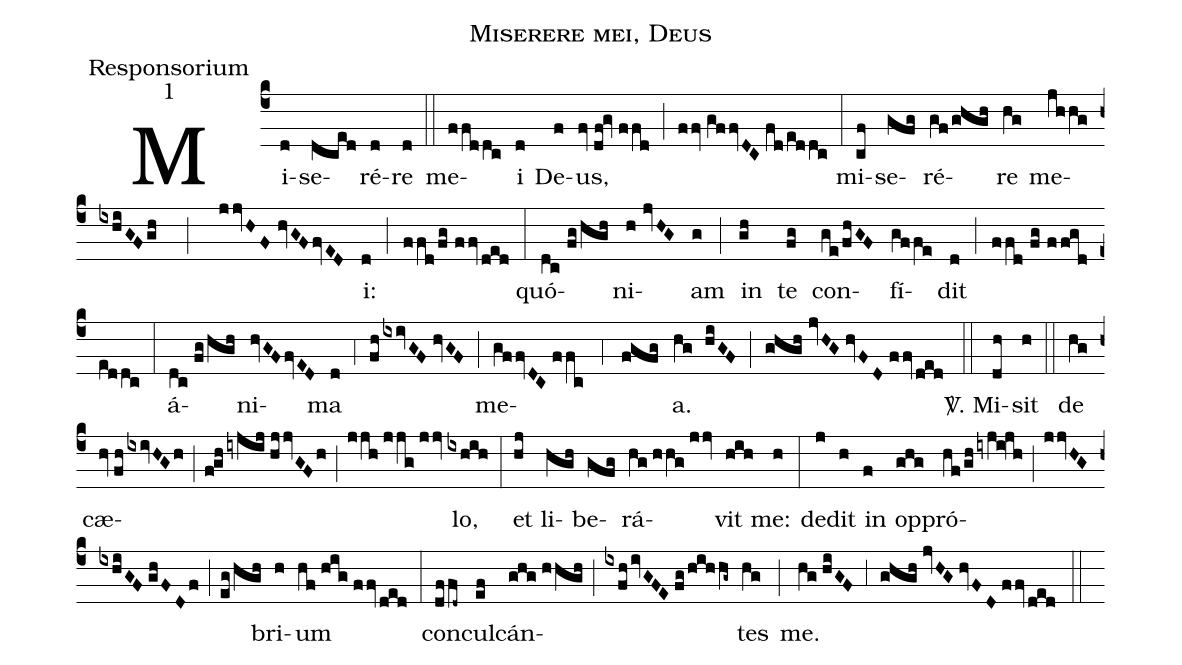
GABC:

name:Miserere mei, Deus;
office-part:Responsorium;
mode:1;
%%
(c4) Mi(d)se(dced)ré(d)re(d) (::)
me(ffddc)i(d) De(f)us,(fv//df!gv//ffd) (;) (ffv//gffvDC//fd/eddc) (:)
mi(cf)se(gfg)ré(gf/ghgh)re(hg) me(jhhg/ixhiGF/gh;jjvHF//hvGF/fvED)i:(d) (;) (ffd/fg//ffv/ded) (:)
quó(dc//fg/hgh)ni(h//jvHG)am(g) (;) in(gh) te(fg) con(ge/fhGF)fí(gffe)dit(d) (;) (ffd//fg//ffgd//eddc) (:)
á(dc//fg/hgh)ni(hvGF/fvED)ma(d) (,4) (fh/ixivGF//hvGF) (;) me(gffvDC//ffc,4fgfg)a.(hg hiGF) (;) (ghgh//jvHG//hvFD//ffv/ded) (::)

<sp>V/</sp>. Mi(dh)sit(h) (::)
de(hg) cæ(hv//fh/ixivHGh;f!gh/iyjij//hjjvGFh;jjh//jjg//jjv)lo,(ixhih) (:)
et(hj) li(hgh)be(gfg)rá(hg//hhg//jjv)vit(hih) me:(h) (:)
de(j)dit(h) in(f) op(ghg)pró(hf/gh/iyji!jh;jjvHG/ixhiGF//ghFDf;eg/hgh)bri(h)um(hf//hig//ffv/ded) (:)
con(dffd~)cul(ef)cán(ghg//hhgh;ixfh/ivGFE//fg/hihhg~)tes(hg) (;) me.(hg//hiGF) (,3) (ghgh//jvHG//hvFD//ffv/ded) (::)
